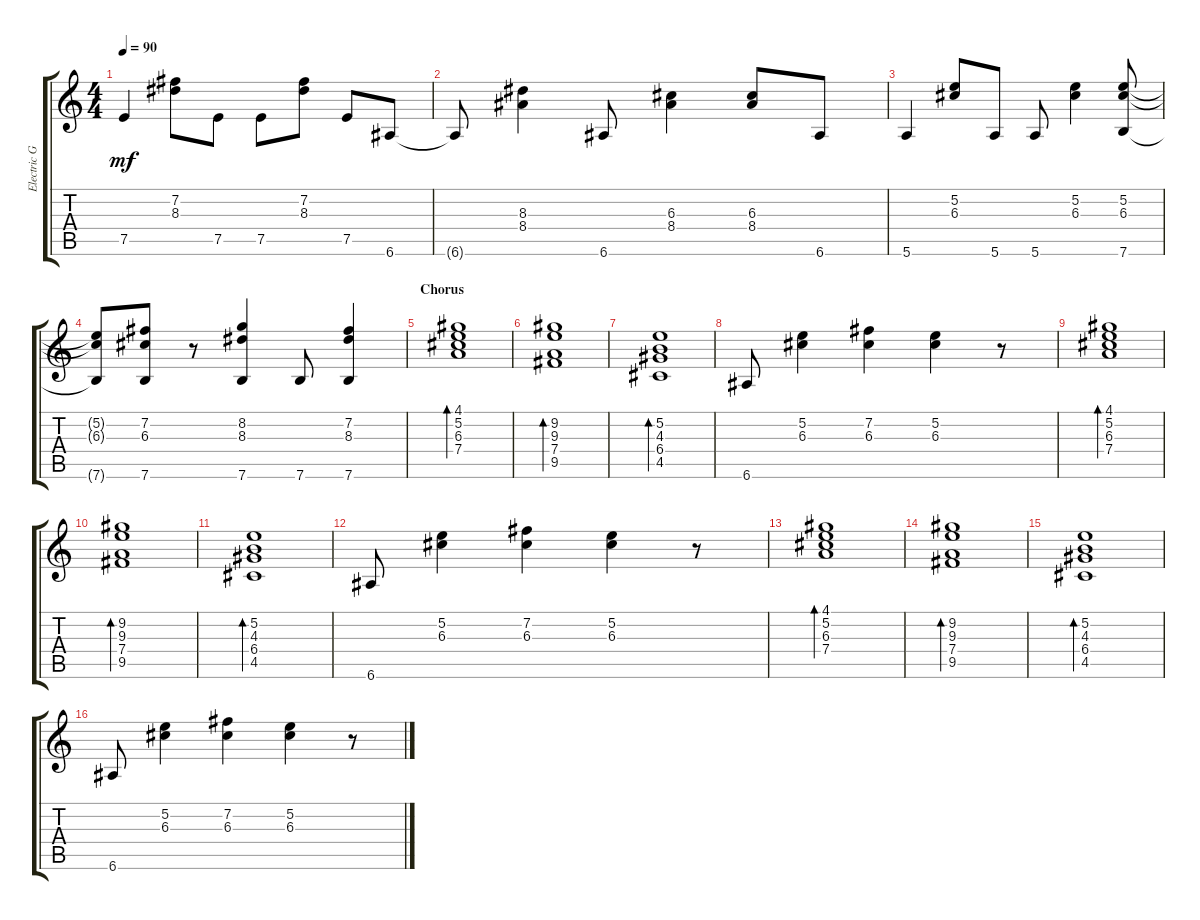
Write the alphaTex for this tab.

\track ("Electric Guitar" "Electric G") {instrument electricguitarclean}
\staff {score tabs}
\tuning (E4 B3 G3 D3 A2 E2) {hide}
\ts (4 4)
\tempo 90
\clef g2
\ks c
7.5.4{dy mf} (7.2 8.3).8 7.5.8 7.5.8 (7.2 8.3).8 7.5.8 6.6.8 |
6.6{t}.8 (8.3 8.4).4 6.6.8 (6.3 8.4).4 (6.3 8.4).8 6.6.8 |
5.6.4 (5.2 6.3).8 5.6.8 5.6.8 (5.2 6.3).4 (5.2 6.3 7.6).8 |
(5.2{t} 6.3{t} 7.6{t}).8 (7.2 6.3 7.6).8 r.8 (8.2 8.3 7.6).4 7.6.8 (7.2 8.3 7.6).4 |
\section ("" "Chorus")
(4.1 5.2 6.3 7.4).1{bd 60} |
(9.2 9.3 7.4 9.5).1{bd 60} |
(5.2 4.3 6.4 4.5).1{bd 60} |
6.6.8 (5.2 6.3).4 (7.2 6.3).4 (5.2 6.3).4 r.8 |
(4.1 5.2 6.3 7.4).1{bd 60} |
(9.2 9.3 7.4 9.5).1{bd 60} |
(5.2 4.3 6.4 4.5).1{bd 60} |
6.6.8 (5.2 6.3).4 (7.2 6.3).4 (5.2 6.3).4 r.8 |
(4.1 5.2 6.3 7.4).1{bd 60} |
(9.2 9.3 7.4 9.5).1{bd 60} |
(5.2 4.3 6.4 4.5).1{bd 60} |
6.6.8 (5.2 6.3).4 (7.2 6.3).4 (5.2 6.3).4 r.8
